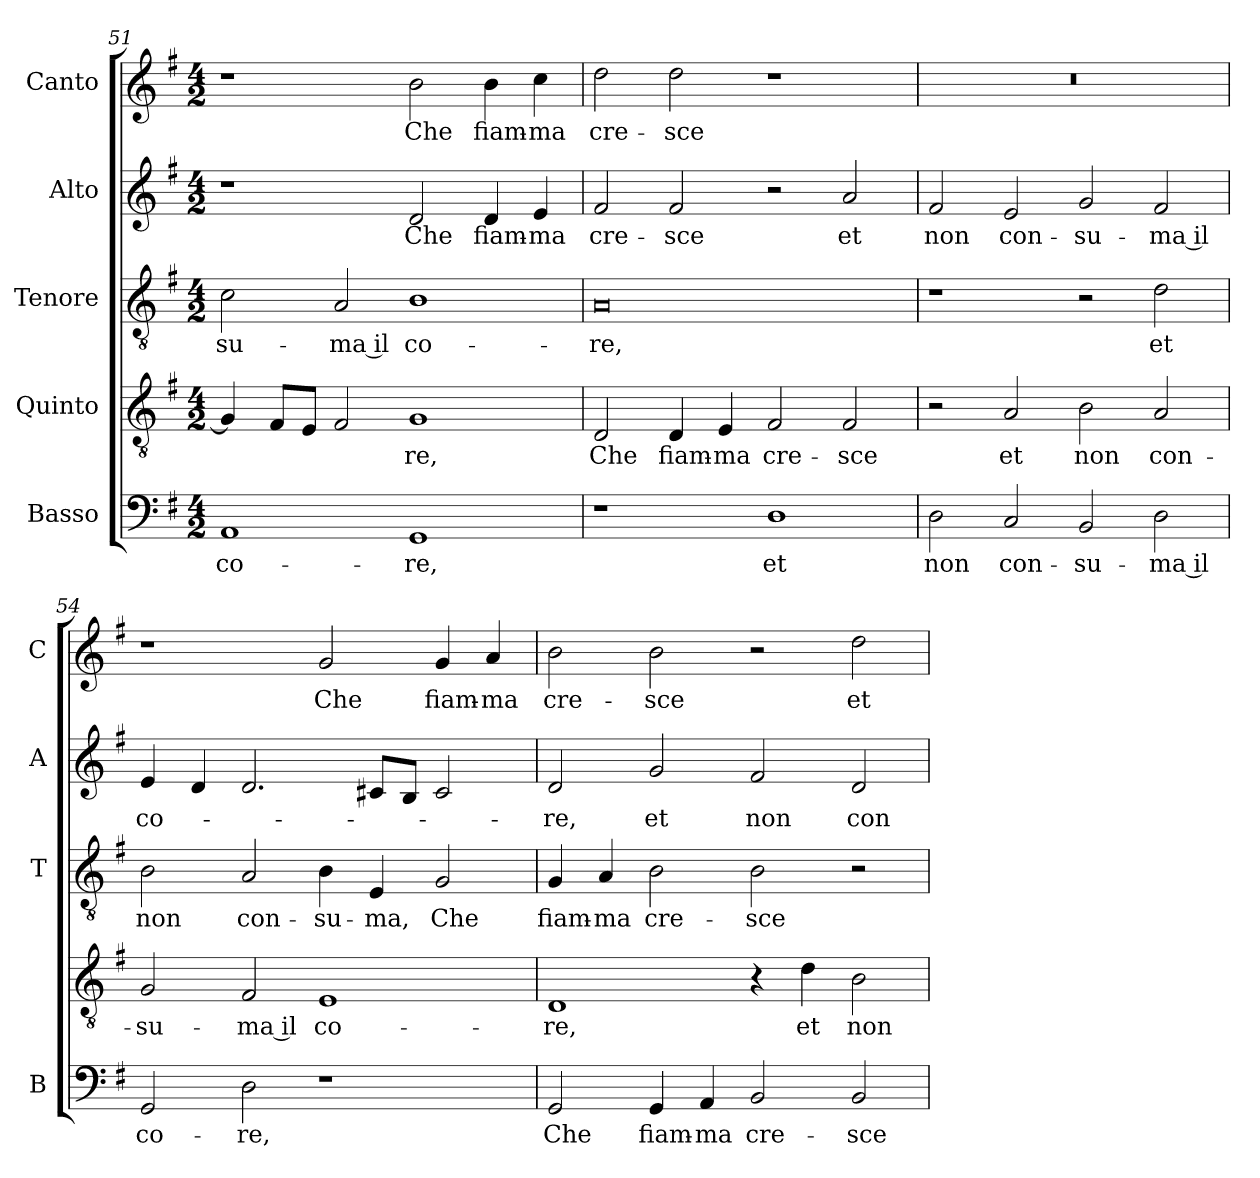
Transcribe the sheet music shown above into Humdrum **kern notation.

**kern	**text	**kern	**text	**kern	**text	**kern	**text	**kern	**text
*part5	*part5	*part4	*part4	*part3	*part3	*part2	*part2	*part1	*part1
*staff5	*staff5	*staff4	*staff4	*staff3	*staff3	*staff2	*staff2	*staff1	*staff1
*I"Basso	*	*I"Quinto	*	*I"Tenore	*	*I"Alto	*	*I"Canto	*
*I'B	*	*	*	*I'T	*	*I'A	*	*I'C	*
*clefF4	*	*clefGv2	*	*clefGv2	*	*clefG2	*	*clefG2	*
*k[f#]	*	*k[f#]	*	*k[f#]	*	*k[f#]	*	*k[f#]	*
*G:	*	*G:	*	*G:	*	*G:	*	*G:	*
*M4/2	*	*M4/2	*	*M4/2	*	*M4/2	*	*M4/2	*
=51	=51	=51	=51	=51	=51	=51	=51	=51	=51
!	!LO:LY:b	!	!	!	!	!	!	!	!
!	!	!	!	!	!LO:LY:b	!	!	!	!
1AA	co-	4G/]	.	2c\	-su-	1r	.	1r	.
.	.	8F#/L	.	.	.	.	.	.	.
.	.	8E/J	.	.	.	.	.	.	.
!	!	!	!	!	!LO:LY:b	!	!	!	!
.	.	2F#/	.	2A/	-ma il	.	.	.	.
!	!LO:LY:b	!	!	!	!	!	!	!	!
!	!	!	!LO:LY:b	!	!	!	!	!	!
!	!	!	!	!	!LO:LY:b	!	!	!	!
!	!	!	!	!	!	!	!LO:LY:b	!	!
!	!	!	!	!	!	!	!	!	!LO:LY:b
1GG	-re,	1G	-re,	1B	co-	2d/	Che	2b\	Che
!	!	!	!	!	!	!	!LO:LY:b	!	!
!	!	!	!	!	!	!	!	!	!LO:LY:b
.	.	.	.	.	.	4d/	fiam-	4b\	fiam-
!	!	!	!	!	!	!	!LO:LY:b	!	!
!	!	!	!	!	!	!	!	!	!LO:LY:b
.	.	.	.	.	.	4e/	-ma	4cc\	-ma
=52	=52	=52	=52	=52	=52	=52	=52	=52	=52
!	!	!	!LO:LY:b	!	!	!	!	!	!
!	!	!	!	!	!LO:LY:b	!	!	!	!
!	!	!	!	!	!	!	!LO:LY:b	!	!
!	!	!	!	!	!	!	!	!	!LO:LY:b
1r	.	2D/	Che	0A	-re,	2f#/	cre-	2dd\	cre-
!	!	!	!LO:LY:b	!	!	!	!	!	!
!	!	!	!	!	!	!	!LO:LY:b	!	!
!	!	!	!	!	!	!	!	!	!LO:LY:b
.	.	4D/	fiam-	.	.	2f#/	-sce	2dd\	-sce
!	!	!	!LO:LY:b	!	!	!	!	!	!
.	.	4E/	-ma	.	.	.	.	.	.
!	!LO:LY:b	!	!	!	!	!	!	!	!
!	!	!	!LO:LY:b	!	!	!	!	!	!
1D	et	2F#/	cre-	.	.	2r	.	1r	.
!	!	!	!LO:LY:b	!	!	!	!	!	!
!	!	!	!	!	!	!	!LO:LY:b	!	!
.	.	2F#/	-sce	.	.	2a/	et	.	.
=53	=53	=53	=53	=53	=53	=53	=53	=53	=53
!	!LO:LY:b	!	!	!	!	!	!	!	!
!	!	!	!	!	!	!	!LO:LY:b	!	!
2D\	non	2r	.	1r	.	2f#/	non	0r	.
!	!LO:LY:b	!	!	!	!	!	!	!	!
!	!	!	!LO:LY:b	!	!	!	!	!	!
!	!	!	!	!	!	!	!LO:LY:b	!	!
2C/	con-	2A/	et	.	.	2e/	con-	.	.
!	!LO:LY:b	!	!	!	!	!	!	!	!
!	!	!	!LO:LY:b	!	!	!	!	!	!
!	!	!	!	!	!	!	!LO:LY:b	!	!
2BB/	-su-	2B\	non	2r	.	2g/	-su-	.	.
!	!LO:LY:b	!	!	!	!	!	!	!	!
!	!	!	!LO:LY:b	!	!	!	!	!	!
!	!	!	!	!	!LO:LY:b	!	!	!	!
!	!	!	!	!	!	!	!LO:LY:b	!	!
2D\	-ma il	2A/	con-	2d\	et	2f#/	-ma il	.	.
!!LO:LB:g=z
=54	=54	=54	=54	=54	=54	=54	=54	=54	=54
!	!LO:LY:b	!	!	!	!	!	!	!	!
!	!	!	!LO:LY:b	!	!	!	!	!	!
!	!	!	!	!	!LO:LY:b	!	!	!	!
!	!	!	!	!	!	!	!LO:LY:b	!	!
2GG/	co-	2G/	-su-	2B\	non	4e/	co-	1r	.
.	.	.	.	.	.	4d/	.	.	.
!	!LO:LY:b	!	!	!	!	!	!	!	!
!	!	!	!LO:LY:b	!	!	!	!	!	!
!	!	!	!	!	!LO:LY:b	!	!	!	!
2D\	-re,	2F#/	-ma il	2A/	con-	2.d/	.	.	.
!	!	!	!LO:LY:b	!	!	!	!	!	!
!	!	!	!	!	!LO:LY:b	!	!	!	!
!	!	!	!	!	!	!	!	!	!LO:LY:b
1r	.	1E	co-	4B\	-su-	.	.	2g/	Che
!	!	!	!	!	!LO:LY:b	!	!	!	!
.	.	.	.	4E/	-ma,	8c#X/L	.	.	.
.	.	.	.	.	.	8B/J	.	.	.
!	!	!	!	!	!LO:LY:b	!	!	!	!
!	!	!	!	!	!	!	!	!	!LO:LY:b
.	.	.	.	2G/	Che	2c#/	.	4g/	fiam-
!	!	!	!	!	!	!	!	!	!LO:LY:b
.	.	.	.	.	.	.	.	4a/	-ma
=55	=55	=55	=55	=55	=55	=55	=55	=55	=55
!	!LO:LY:b	!	!	!	!	!	!	!	!
!	!	!	!LO:LY:b	!	!	!	!	!	!
!	!	!	!	!	!LO:LY:b	!	!	!	!
!	!	!	!	!	!	!	!LO:LY:b	!	!
!	!	!	!	!	!	!	!	!	!LO:LY:b
2GG/	Che	1D	-re,	4G/	fiam-	2d/	-re,	2b\	cre-
!	!	!	!	!	!LO:LY:b	!	!	!	!
.	.	.	.	4A/	-ma	.	.	.	.
!	!LO:LY:b	!	!	!	!	!	!	!	!
!	!	!	!	!	!LO:LY:b	!	!	!	!
!	!	!	!	!	!	!	!LO:LY:b	!	!
!	!	!	!	!	!	!	!	!	!LO:LY:b
4GG/	fiam-	.	.	2B\	cre-	2g/	et	2b\	-sce
!	!LO:LY:b	!	!	!	!	!	!	!	!
4AA/	-ma	.	.	.	.	.	.	.	.
!	!LO:LY:b	!	!	!	!	!	!	!	!
!	!	!	!	!	!LO:LY:b	!	!	!	!
!	!	!	!	!	!	!	!LO:LY:b	!	!
2BB/	cre-	4r	.	2B\	-sce	2f#/	non	2r	.
!	!	!	!LO:LY:b	!	!	!	!	!	!
.	.	4d\	et	.	.	.	.	.	.
!	!LO:LY:b	!	!	!	!	!	!	!	!
!	!	!	!LO:LY:b	!	!	!	!	!	!
!	!	!	!	!	!	!	!LO:LY:b	!	!
!	!	!	!	!	!	!	!	!	!LO:LY:b
2BB/	-sce	2B\	non	2r	.	2d/	con-	2dd\	et
=	=	=	=	=	=	=	=	=	=
*-	*-	*-	*-	*-	*-	*-	*-	*-	*-
